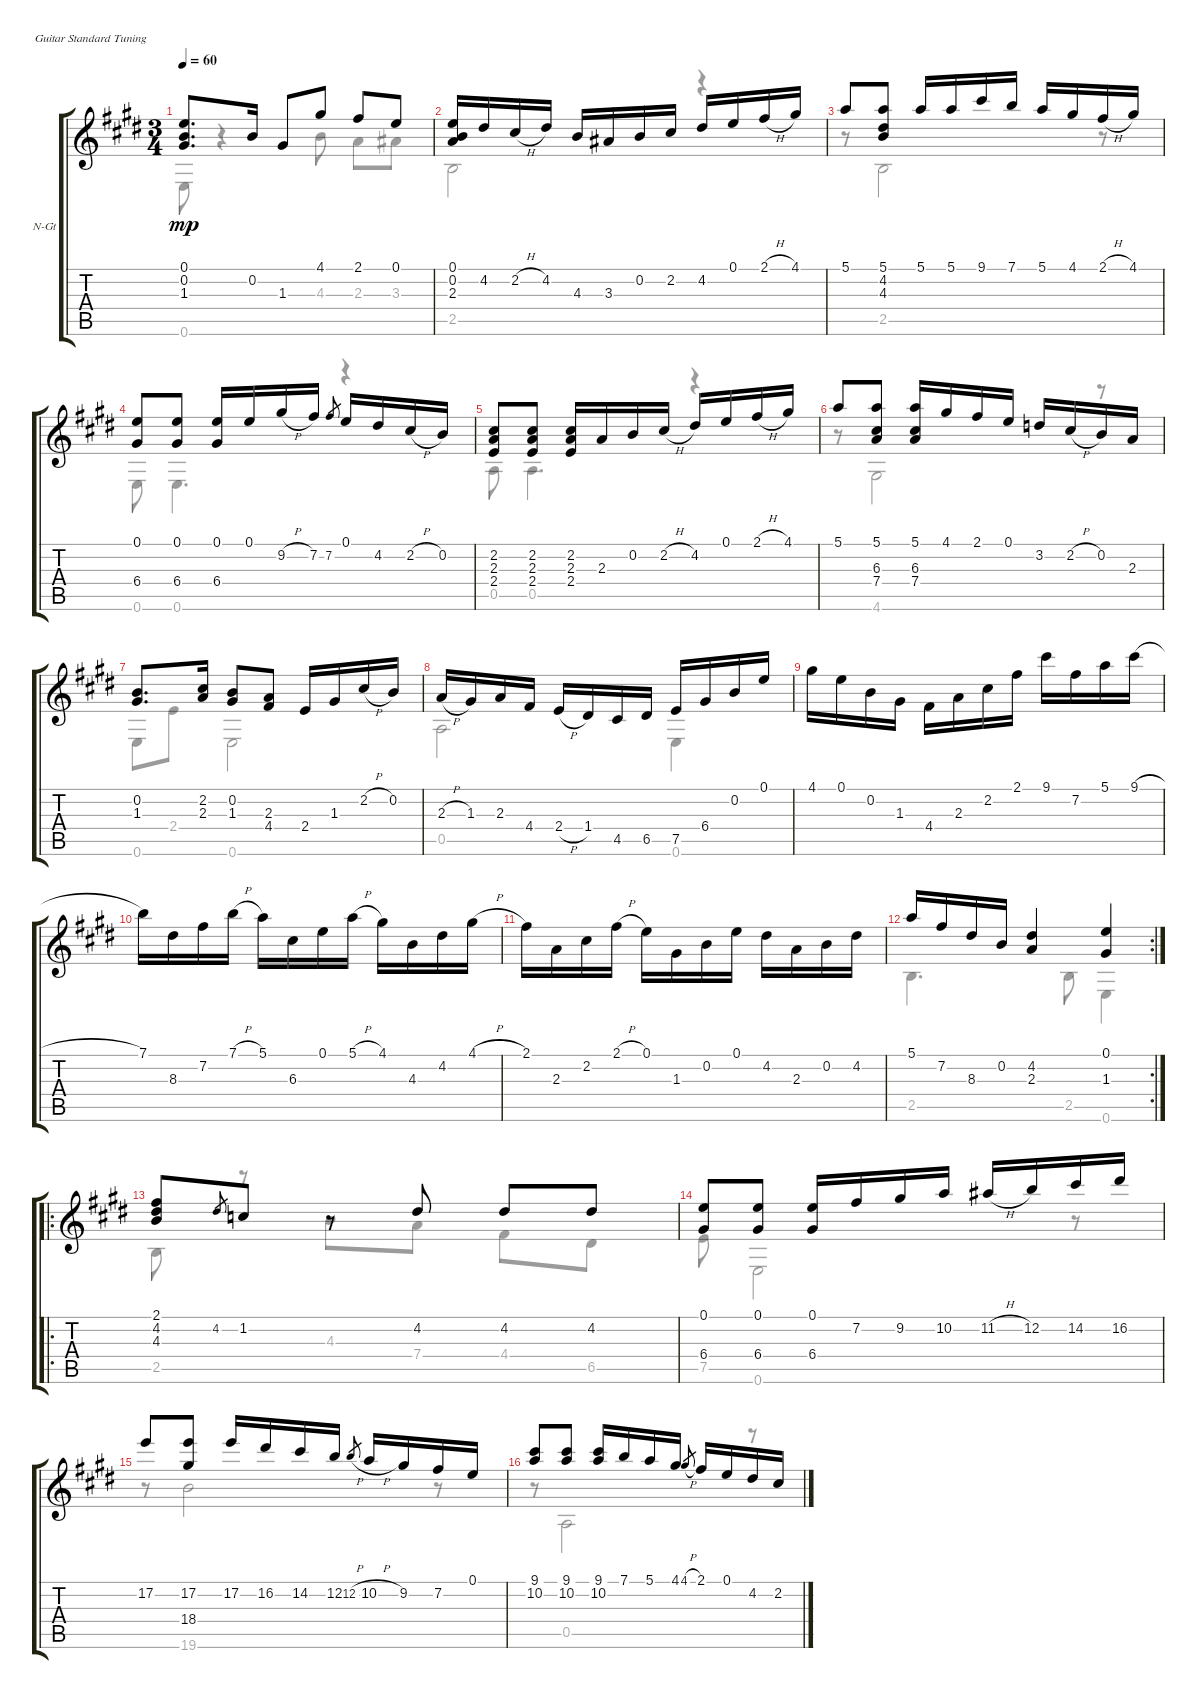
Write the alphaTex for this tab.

\defaultSystemsLayout 4
\bracketExtendMode groupsimilarinstruments
\firstSystemTrackNameOrientation horizontal
\otherSystemsTrackNameOrientation horizontal
\track ("Nylon Guitar" "N-Gt") {instrument acousticguitarnylon}
\staff {score tabs}
\tuning (E4 B3 G3 D3 A2 E2)
\voice
\ts (3 4)
\tempo 60
\clef g2
\ks e
(0.1 0.2 1.3).8{d dy mp instrument acousticguitarnylon} 0.2.16 1.3.8 4.1.8 2.1.8 0.1.8 |
(0.1 0.2 2.3).16 4.2.16 2.2{h}.16 4.2.16 4.3.16 3.3.16 0.2.16 2.2.16 4.2.16 0.1.16 2.1{h}.16 4.1.16 |
5.1.8 (5.1 4.2 4.3).8 5.1.16 5.1.16 9.1.16 7.1.16 5.1.16 4.1.16 2.1{h}.16 4.1.16 |
(0.1 6.4).8 (6.4 0.1).8 (0.1 6.4).16 0.1.16 9.2{h}.16 7.2.16 7.2.8{gr} 0.1.16 4.2.16 2.2{h}.16 0.2.16 |
(2.2 2.3 2.4).8 (2.4 2.3 2.2).8 (2.2 2.3 2.4).16 2.3.16 0.2.16 2.2{h}.16 4.2.16 0.1.16 2.1{h}.16 4.1.16 |
5.1.8 (5.1 6.3 7.4).8 (7.4 6.3 5.1).16 4.1.16 2.1.16 0.1.16 3.2.16 2.2{h}.16 0.2.16 2.3.16 |
(1.3 0.2).8{d} (2.2 2.3).16 (0.2 1.3).8 (4.4 2.3).8 2.4.16 1.3.16 2.2{h}.16 0.2.16 |
2.3{h}.16 1.3.16 2.3.16 4.4.16 2.4{h}.16 1.4.16 4.5.16 6.5.16 7.5.16 6.4.16 0.2.16 0.1.16 |
4.1.16 0.1.16 0.2.16 1.3.16 4.4.16 2.3.16 2.2.16 2.1.16 9.1.16 7.2.16 5.1.16 9.1{h}.16 |
7.1.16 8.3.16 7.2.16 7.1{h}.16 5.1.16 6.3.16 0.1.16 5.1{h}.16 4.1.16 4.3.16 4.2.16 4.1{h}.16 |
2.1.16 2.3.16 2.2.16 2.1{h}.16 0.1.16 1.3.16 0.2.16 0.1.16 4.2.16 2.3.16 0.2.16 4.2.16 |
\rc 2
5.1.16 7.2.16 8.3.16 0.2.16 (4.2 2.3).4 (1.3 0.1).4 |
\ro
(2.1 4.2 4.3).8 4.2.8{gr} 1.2.8 r.8 4.2.8 4.2.8 4.2.8 |
(0.1 6.4).8 (6.4 0.1).8 (0.1 6.4).16 7.2.16 9.2.16 10.2.16 11.2{h}.16 12.2.16 14.2.16 16.2.16 |
17.2.8 (17.2 18.4).8 17.2.16 16.2.16 14.2.16 12.2.16 12.2{h}.8{gr} 10.2{h}.16 9.2.16 7.2.16 0.1.16 |
(9.1 10.2).8 (10.2 9.1).8 (9.1 10.2).16 7.1.16 5.1.16 4.1.16 4.1{h}.8{gr} 2.1.16 0.1.16 4.2.16 2.2.16
\voice
\clef g2
\ottava regular
\simile none
\ks e
0.6.8{dy mp} r.4 4.3.8 2.3.8 3.3.8 |
2.5.2 r.4 |
r.8 2.5.2 r.8 |
0.6.8 0.6.4{d} r.4 |
0.5.8 0.5.4{d} r.4 |
r.8 4.6.2 r.8 |
0.6.8 2.4.8 0.6.2 |
0.5.2 0.6.4 |
|
|
|
2.5.4{d} 2.5.8 0.6.4 |
2.5.8 r.8 4.3.8 7.4.8 4.4.8 6.5.8 |
7.5.8 0.6.2 r.8 |
r.8 19.6.2 r.8 |
r.8 0.5.2 r.8
